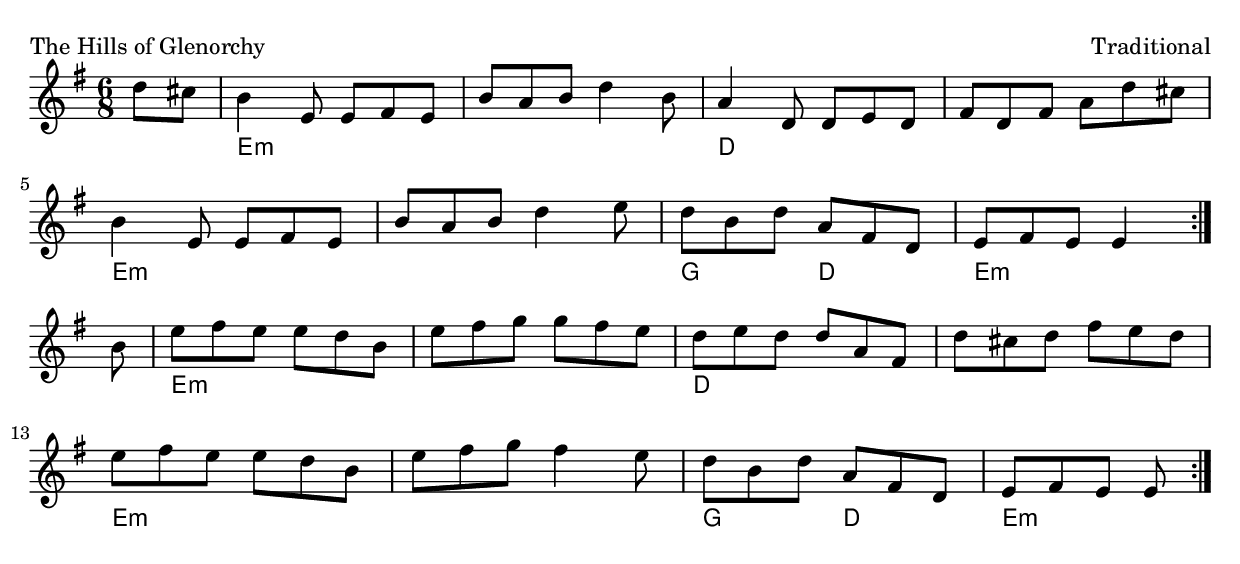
\version "2.22.0"

#(define (lower-extension pitch chbass)
    "Return re-sized markup for pitch note name."
    #{
        \markup \fontsize #-2
        #(note-name->markup pitch chbass)
    #}
)

\include "english.ly"


\paper {
   top-margin = 5\mm
   bottom-margin = 5\mm
   left-margin = 5\mm
   right-margin = 5\mm
   ragged-bottom = ##f
%   page-limit-inter-system-space=##t
%   page-limit-inter-system-space-factor=1
%   after-title-space = 10\mm
   score-markup-spacing = #'((basic-distance . 10))
   markup-system-spacing = #'((basic-distance . 5))
   system-system-spacing= #'((basic-distance . 12))
%   markup-markup-spacing = #'((basic-distance . 0))
}

\layout {
  indent = 0 \mm
  \context { 
        \ChordNames
        chordNoteNamer = #lower-extension
        \override ChordName.font-size = #0.5
  }
}

% The Hills of Glenorchy
\score{
  \relative c''{
    <<
      {
        \clef treble
        \key e \minor
        \time 6/8
        \partial 4 d8 cs |
        b4 e,8 e fs e | b' a b d4 b8 | a4 d,8 d e d | fs d fs a d cs | \break
        b4 e,8 e fs e | b' a b d4 e8 | d b d a fs d | e fs e e4 \bar":|." \break
        b'8 | e fs e e d b | e fs g g fs e | d e d d a fs | d' cs d fs e d | \break
        e fs e e d b | e fs g fs4 e8 | d b d a fs d | e fs e e \bar":|."
      }
      \new ChordNames{
        \chordmode{
          \partial 4 s4 |
          e2.:m | s | d | s |
          e2.:m | s | g4. d | e2.:m |
          e2.:m | s | d | s |
          e2.:m | s | g4. d | e2:m |
        }
      }
    >>
  }
  \header{
    piece = "The Hills of Glenorchy"
    opus = "Traditional"
  }
}
